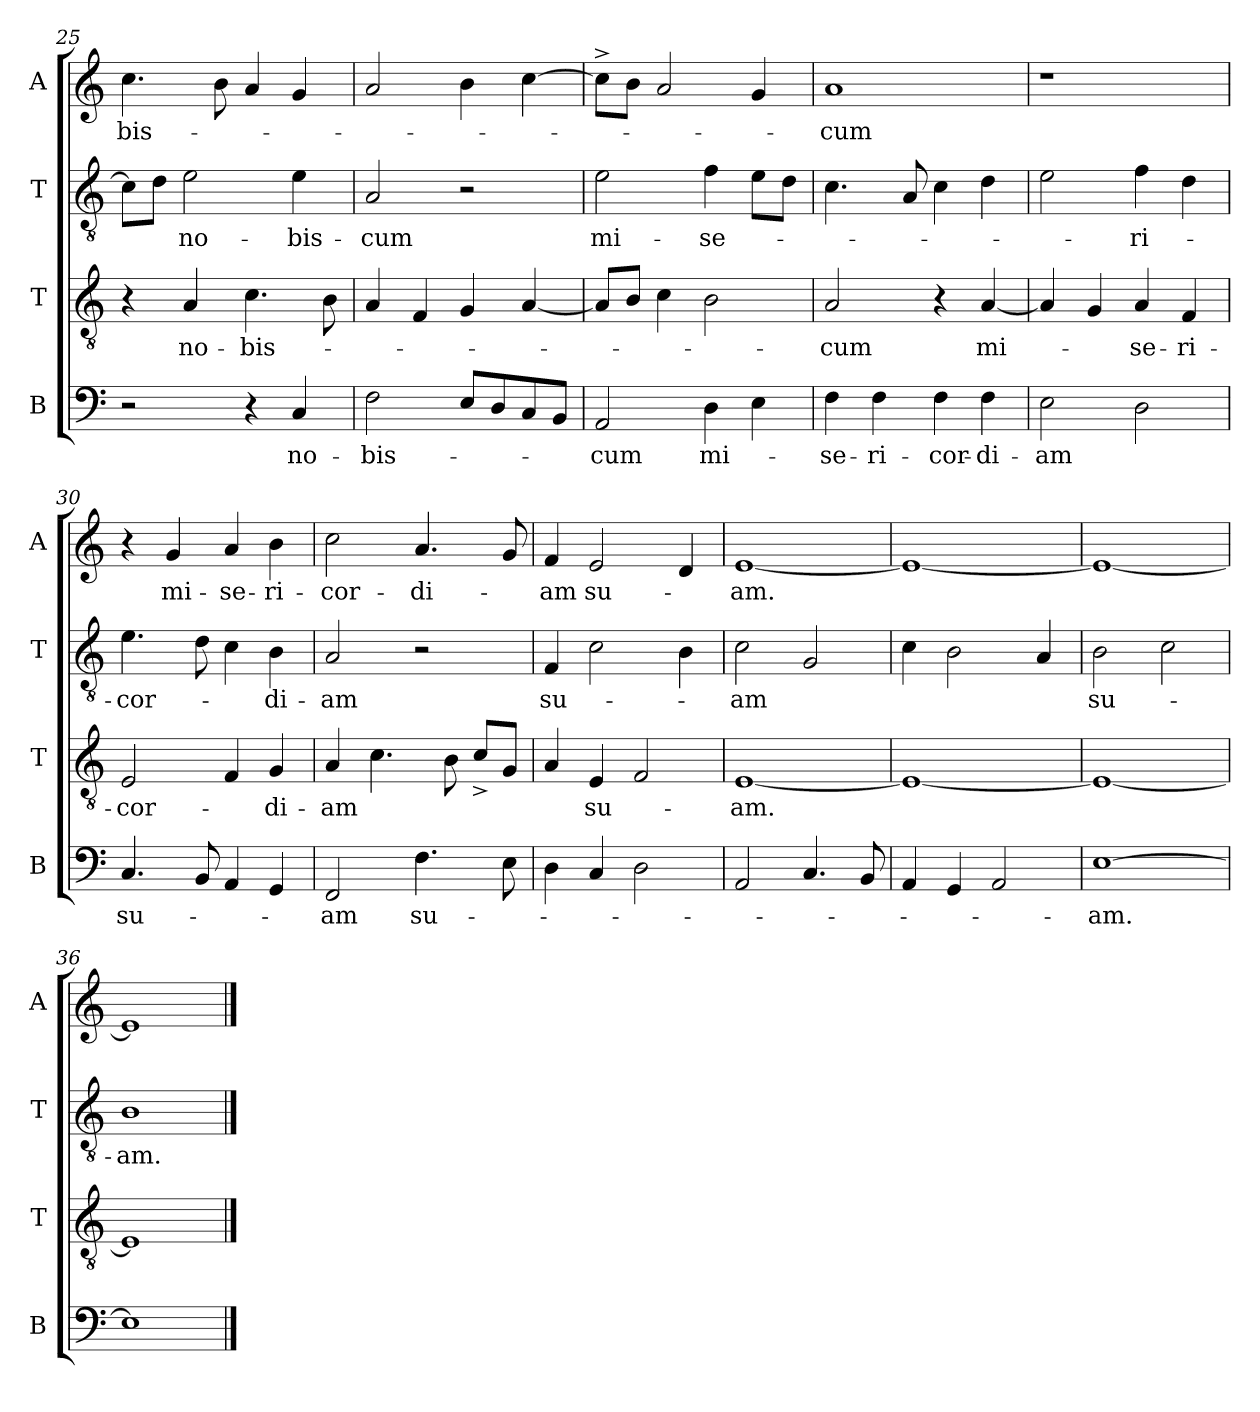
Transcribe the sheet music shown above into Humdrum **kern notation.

**kern	**text	**kern	**text	**kern	**text	**kern	**text
*part4	*part4	*part3	*part3	*part2	*part2	*part1	*part1
*staff4	*staff4	*staff3	*staff3	*staff2	*staff2	*staff1	*staff1
*I"B	*	*I"T	*	*I"T	*	*I"A	*
*I'B	*	*I'T	*	*I'T	*	*I'A	*
*clefF4	*	*clefGv2	*	*clefGv2	*	*clefG2	*
*k[]	*	*k[]	*	*k[]	*	*k[]	*
*C:	*	*C:	*	*C:	*	*C:	*
=25	=25	=25	=25	=25	=25	=25	=25
!	!	!	!	!	!	!	!LO:LY:b
2r	.	4r	.	8c\L]	.	4.cc\	-bis-
.	.	.	.	8d\J	.	.	.
!	!	!	!LO:LY:b	!	!LO:LY:b	!	!
.	.	4A/	no-	2e\	no-	.	.
.	.	.	.	.	.	8b\	.
!	!	!	!LO:LY:b	!	!	!	!
4r	.	4.c\	-bis-	.	.	4a/	.
!	!LO:LY:b	!	!	!	!LO:LY:b	!	!
4C/	no-	.	.	4e\	-bis-	4g/	.
.	.	8B\	.	.	.	.	.
=26	=26	=26	=26	=26	=26	=26	=26
!	!LO:LY:b	!	!	!	!LO:LY:b	!	!
2F\	-bis-	4A/	.	2A/	-cum	2a/	.
.	.	4F/	.	.	.	.	.
8E/L	.	4G/	.	2r	.	4b\	.
8D/	.	.	.	.	.	.	.
8C/	.	[<4A/	.	.	.	[>4cc\	.
8BB/J	.	.	.	.	.	.	.
=27	=27	=27	=27	=27	=27	=27	=27
!	!LO:LY:b	!	!	!	!LO:LY:b	!	!
2AA/	-cum	8A/L]	.	2e\	mi-	8cc^>\L]	.
.	.	8B/J	.	.	.	8b\J	.
.	.	4c\	.	.	.	2a/	.
!	!LO:LY:b	!	!	!	!LO:LY:b	!	!
4D\	mi-	2B\	.	4f\	-se-	.	.
4E\	.	.	.	8e\L	.	4g/	.
.	.	.	.	8d\J	.	.	.
=28	=28	=28	=28	=28	=28	=28	=28
!	!LO:LY:b	!	!LO:LY:b	!	!	!	!LO:LY:b
4F\	-se-	2A/	-cum	4.c\	.	1a	-cum
!	!LO:LY:b:rj	!	!	!	!	!	!
4F\	-ri-	.	.	.	.	.	.
.	.	.	.	8A/	.	.	.
!	!LO:LY:b	!	!	!	!	!	!
4F\	-cor-	4r	.	4c\	.	.	.
!	!LO:LY:b:rj	!	!LO:LY:b	!	!	!	!
4F\	-di-	[<4A/	mi-	4d\	.	.	.
!!LO:LB:g=z
=29	=29	=29	=29	=29	=29	=29	=29
!	!LO:LY:b	!	!	!	!	!	!
2E\	-am	4A/]	.	2e\	.	1r	.
.	.	4G/	.	.	.	.	.
!	!	!	!LO:LY:b	!	!LO:LY:b	!	!
2D\	.	4A/	-se-	4f\	-ri-	.	.
!	!	!	!LO:LY:b	!	!	!	!
.	.	4F/	-ri-	4d\	.	.	.
=30	=30	=30	=30	=30	=30	=30	=30
!	!LO:LY:b	!	!LO:LY:b	!	!LO:LY:b	!	!
4.C/	su-	2E/	-cor-	4.e\	-cor-	4r	.
!	!	!	!	!	!	!	!LO:LY:b
.	.	.	.	.	.	4g/	mi-
8BB/	.	.	.	8d\	.	.	.
!	!	!	!	!	!	!	!LO:LY:b
4AA/	.	4F/	.	4c\	.	4a/	-se-
!	!	!	!LO:LY:b	!	!LO:LY:b	!	!LO:LY:b
4GG/	.	4G/	-di-	4B\	-di-	4b\	-ri-
=31	=31	=31	=31	=31	=31	=31	=31
!	!LO:LY:b	!	!LO:LY:b	!	!LO:LY:b	!	!LO:LY:b
2FF/	-am	4A/	-am	2A/	-am	2cc\	-cor-
.	.	4.c\	.	.	.	.	.
!	!LO:LY:b	!	!	!	!	!	!LO:LY:b
4.F\	su-	.	.	2r	.	4.a/	-di-
.	.	8B\	.	.	.	.	.
.	.	8c^</L	.	.	.	.	.
8E\	.	8G/J	.	.	.	8g/	.
=32	=32	=32	=32	=32	=32	=32	=32
!	!	!	!	!	!LO:LY:b	!	!LO:LY:b
4D\	.	4A/	.	4F/	su-	4f/	-am
!	!	!	!LO:LY:b	!	!	!	!LO:LY:b
4C/	.	4E/	su-	2c\	.	2e/	su-
2D\	.	2F/	.	.	.	.	.
.	.	.	.	4B\	.	4d/	.
=33	=33	=33	=33	=33	=33	=33	=33
!	!	!	!LO:LY:b	!	!LO:LY:b	!	!LO:LY:b
2AA/	.	[<1E	-am.	2c\	-am	[<1e	-am.
4.C/	.	.	.	2G/	.	.	.
8BB/	.	.	.	.	.	.	.
=34	=34	=34	=34	=34	=34	=34	=34
4AA/	.	1E_	.	4c\	.	1e_	.
4GG/	.	.	.	2B\	.	.	.
2AA/	.	.	.	.	.	.	.
.	.	.	.	4A/	.	.	.
=35	=35	=35	=35	=35	=35	=35	=35
!	!LO:LY:b	!	!	!	!LO:LY:b	!	!
[>1E	-am.	1E_	.	2B\	su-	1e_	.
.	.	.	.	2c\	.	.	.
=36	=36	=36	=36	=36	=36	=36	=36
!	!	!	!	!	!LO:LY:b	!	!
1E]	.	1E]	.	1B	-am.	1e]	.
==	==	==	==	==	==	==	==
*-	*-	*-	*-	*-	*-	*-	*-
